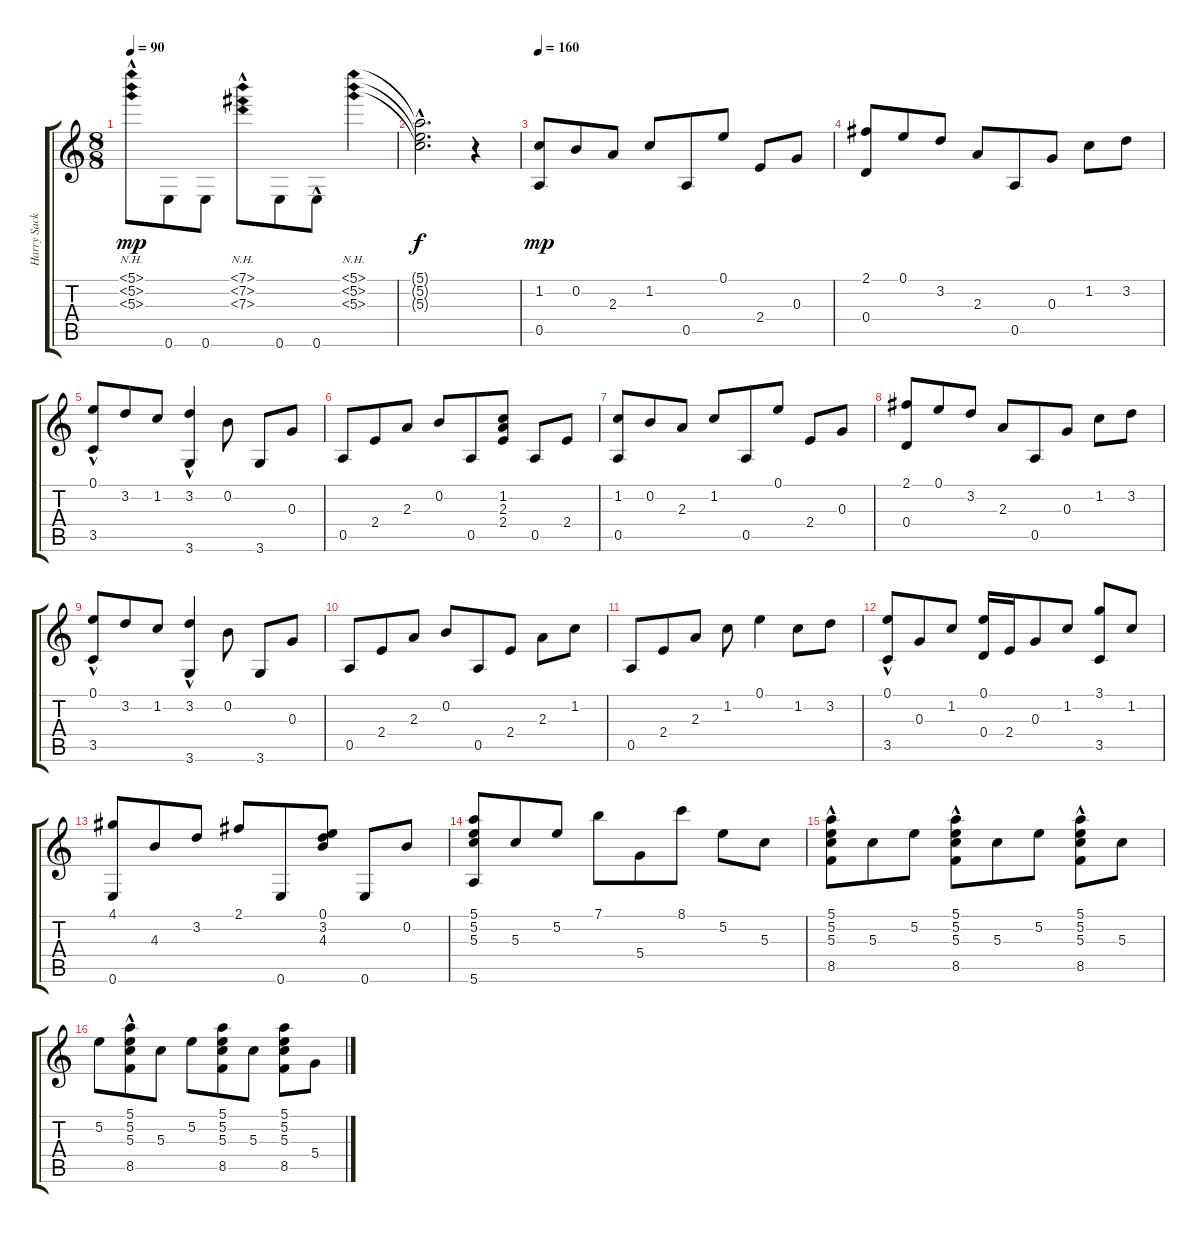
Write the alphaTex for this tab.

\track ("Harry Sacksioni" "Harry Sack") {instrument acousticguitarsteel}
\staff {score tabs}
\tuning (E4 B3 G3 D3 A2 E2) {hide}
\ts (8 8)
\tempo 90
\clef g2
\ks c
(5.1{nh hac} 5.2{nh hac} 5.3{nh hac}).8{dy mp} 0.6.8 0.6.8 (7.1{nh hac} 7.2{nh hac} 7.3{nh hac}).8 0.6.8 0.6{hac}.8 (5.1{nh} 5.2{nh} 5.3{nh}).4 |
(5.1{hac t} 5.2{hac t} 5.3{hac t}).2{d dy f} r.4 |
\tempo 160
(1.2 0.5).8{dy mp} 0.2.8 2.3.8 1.2.8 0.5.8 0.1.8 2.4.8 0.3.8 |
(2.1 0.4).8 0.1.8 3.2.8 2.3.8 0.5.8 0.3.8 1.2.8 3.2.8 |
(0.1 3.5{hac}).8 3.2.8 1.2.8 (3.2 3.6{hac}).4 0.2.8 3.6.8 0.3.8 |
0.5.8 2.4.8 2.3.8 0.2.8 0.5.8 (1.2 2.3 2.4).8 0.5.8 2.4.8 |
(1.2 0.5).8 0.2.8 2.3.8 1.2.8 0.5.8 0.1.8 2.4.8 0.3.8 |
(2.1 0.4).8 0.1.8 3.2.8 2.3.8 0.5.8 0.3.8 1.2.8 3.2.8 |
(0.1 3.5{hac}).8 3.2.8 1.2.8 (3.2 3.6{hac}).4 0.2.8 3.6.8 0.3.8 |
0.5.8 2.4.8 2.3.8 0.2.8 0.5.8 2.4.8 2.3.8 1.2.8 |
0.5.8 2.4.8 2.3.8 1.2.8 0.1.4 1.2.8 3.2.8 |
(0.1 3.5{hac}).8 0.3.8 1.2.8 (0.1 0.4).16 2.4.16 0.3.8 1.2.8 (3.1 3.5).8 1.2.8 |
(4.1 0.6).8 4.3.8 3.2.8 2.1.8 0.6.8 (0.1 3.2 4.3).8 0.6.8 0.2.8 |
(5.1 5.2 5.3 5.6).8 5.3.8 5.2.8 7.1.8 5.4.8 8.1.8 5.2.8 5.3.8 |
(5.1 5.2 5.3 8.5{hac}).8 5.3.8 5.2.8 (5.1 5.2 5.3 8.5{hac}).8 5.3.8 5.2.8 (5.1 5.2 5.3 8.5{hac}).8 5.3.8 |
5.2.8 (5.1 5.2 5.3 8.5{hac}).8 5.3.8 5.2.8 (5.1 5.2 5.3 8.5).8 5.3.8 (5.1 5.2 5.3 8.5).8 5.4.8
